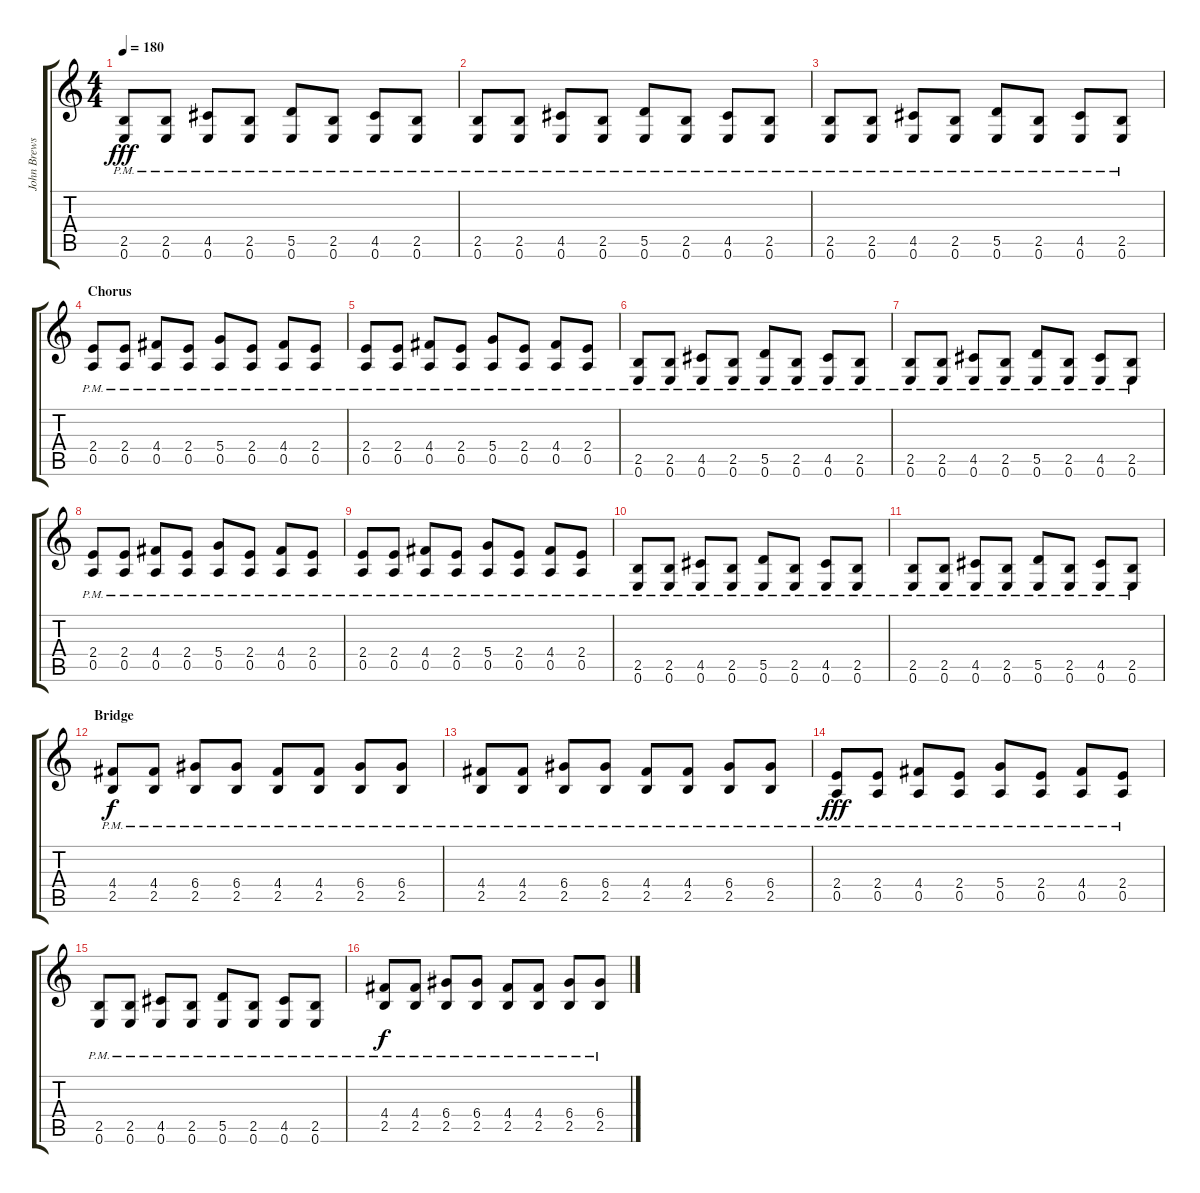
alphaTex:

\track ("John Brewster" "John Brews") {instrument overdrivenguitar}
\staff {score tabs}
\tuning (E4 B3 G3 D3 A2 E2) {hide}
\ts (4 4)
\tempo 180
\clef g2
\ks c
(2.5{pm} 0.6{pm}).8{dy fff} (2.5{pm} 0.6{pm}).8 (4.5{pm} 0.6{pm}).8 (2.5{pm} 0.6{pm}).8 (5.5{pm} 0.6{pm}).8 (2.5{pm} 0.6{pm}).8 (4.5{pm} 0.6{pm}).8 (2.5{pm} 0.6{pm}).8 |
(2.5{pm} 0.6{pm}).8 (2.5{pm} 0.6{pm}).8 (4.5{pm} 0.6{pm}).8 (2.5{pm} 0.6{pm}).8 (5.5{pm} 0.6{pm}).8 (2.5{pm} 0.6{pm}).8 (4.5{pm} 0.6{pm}).8 (2.5{pm} 0.6{pm}).8 |
(2.5{pm} 0.6{pm}).8 (2.5{pm} 0.6{pm}).8 (4.5{pm} 0.6{pm}).8 (2.5{pm} 0.6{pm}).8 (5.5{pm} 0.6{pm}).8 (2.5{pm} 0.6{pm}).8 (4.5{pm} 0.6{pm}).8 (2.5{pm} 0.6{pm}).8 |
\section ("" "Chorus")
(2.4{pm} 0.5{pm}).8 (2.4{pm} 0.5{pm}).8 (4.4{pm} 0.5{pm}).8 (2.4{pm} 0.5{pm}).8 (5.4{pm} 0.5{pm}).8 (2.4{pm} 0.5{pm}).8 (4.4{pm} 0.5{pm}).8 (2.4{pm} 0.5{pm}).8 |
(2.4{pm} 0.5{pm}).8 (2.4{pm} 0.5{pm}).8 (4.4{pm} 0.5{pm}).8 (2.4{pm} 0.5{pm}).8 (5.4{pm} 0.5{pm}).8 (2.4{pm} 0.5{pm}).8 (4.4{pm} 0.5{pm}).8 (2.4{pm} 0.5{pm}).8 |
(2.5{pm} 0.6{pm}).8 (2.5{pm} 0.6{pm}).8 (4.5{pm} 0.6{pm}).8 (2.5{pm} 0.6{pm}).8 (5.5{pm} 0.6{pm}).8 (2.5{pm} 0.6{pm}).8 (4.5{pm} 0.6{pm}).8 (2.5{pm} 0.6{pm}).8 |
(2.5{pm} 0.6{pm}).8 (2.5{pm} 0.6{pm}).8 (4.5{pm} 0.6{pm}).8 (2.5{pm} 0.6{pm}).8 (5.5{pm} 0.6{pm}).8 (2.5{pm} 0.6{pm}).8 (4.5{pm} 0.6{pm}).8 (2.5{pm} 0.6{pm}).8 |
(2.4{pm} 0.5{pm}).8 (2.4{pm} 0.5{pm}).8 (4.4{pm} 0.5{pm}).8 (2.4{pm} 0.5{pm}).8 (5.4{pm} 0.5{pm}).8 (2.4{pm} 0.5{pm}).8 (4.4{pm} 0.5{pm}).8 (2.4{pm} 0.5{pm}).8 |
(2.4{pm} 0.5{pm}).8 (2.4{pm} 0.5{pm}).8 (4.4{pm} 0.5{pm}).8 (2.4{pm} 0.5{pm}).8 (5.4{pm} 0.5{pm}).8 (2.4{pm} 0.5{pm}).8 (4.4{pm} 0.5{pm}).8 (2.4{pm} 0.5{pm}).8 |
(2.5{pm} 0.6{pm}).8 (2.5{pm} 0.6{pm}).8 (4.5{pm} 0.6{pm}).8 (2.5{pm} 0.6{pm}).8 (5.5{pm} 0.6{pm}).8 (2.5{pm} 0.6{pm}).8 (4.5{pm} 0.6{pm}).8 (2.5{pm} 0.6{pm}).8 |
(2.5{pm} 0.6{pm}).8 (2.5{pm} 0.6{pm}).8 (4.5{pm} 0.6{pm}).8 (2.5{pm} 0.6{pm}).8 (5.5{pm} 0.6{pm}).8 (2.5{pm} 0.6{pm}).8 (4.5{pm} 0.6{pm}).8 (2.5{pm} 0.6{pm}).8 |
\section ("" "Bridge")
(4.4{pm} 2.5{pm}).8{dy f} (4.4{pm} 2.5{pm}).8 (6.4{pm} 2.5{pm}).8 (6.4{pm} 2.5{pm}).8 (4.4{pm} 2.5{pm}).8 (4.4{pm} 2.5{pm}).8 (6.4{pm} 2.5{pm}).8 (6.4{pm} 2.5{pm}).8 |
(4.4{pm} 2.5{pm}).8 (4.4{pm} 2.5{pm}).8 (6.4{pm} 2.5{pm}).8 (6.4{pm} 2.5{pm}).8 (4.4{pm} 2.5{pm}).8 (4.4{pm} 2.5{pm}).8 (6.4{pm} 2.5{pm}).8 (6.4{pm} 2.5{pm}).8 |
(2.4{pm} 0.5{pm}).8{dy fff} (2.4{pm} 0.5{pm}).8 (4.4{pm} 0.5{pm}).8 (2.4{pm} 0.5{pm}).8 (5.4{pm} 0.5{pm}).8 (2.4{pm} 0.5{pm}).8 (4.4{pm} 0.5{pm}).8 (2.4{pm} 0.5{pm}).8 |
(2.5{pm} 0.6{pm}).8 (2.5{pm} 0.6{pm}).8 (4.5{pm} 0.6{pm}).8 (2.5{pm} 0.6{pm}).8 (5.5{pm} 0.6{pm}).8 (2.5{pm} 0.6{pm}).8 (4.5{pm} 0.6{pm}).8 (2.5{pm} 0.6{pm}).8 |
(4.4{pm} 2.5{pm}).8{dy f} (4.4{pm} 2.5{pm}).8 (6.4{pm} 2.5{pm}).8 (6.4{pm} 2.5{pm}).8 (4.4{pm} 2.5{pm}).8 (4.4{pm} 2.5{pm}).8 (6.4{pm} 2.5{pm}).8 (6.4{pm} 2.5{pm}).8
